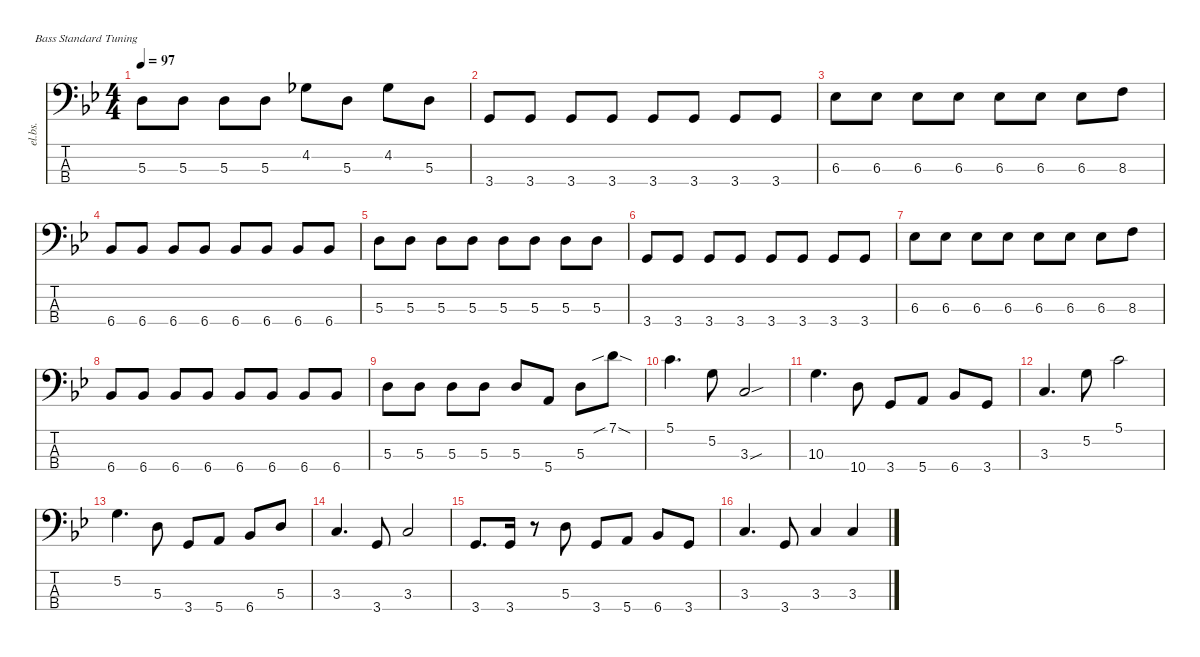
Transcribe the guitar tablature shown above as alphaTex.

\defaultSystemsLayout 4
\hideDynamics
\bracketExtendMode nobrackets
\otherSystemsTrackNameOrientation horizontal
\track ("Electric Bass" "el.bs.") {instrument electricbassfinger}
\staff {score tabs}
\tuning (G2 D2 A1 E1)
\ts (4 4)
\tempo 97
\clef f4
\ks bb
5.3.8{dy mp} 5.3.8 5.3.8 5.3.8 4.2.8 5.3.8 4.2.8 5.3.8 |
3.4.8{dy mf} 3.4.8 3.4.8 3.4.8 3.4.8 3.4.8 3.4.8 3.4.8 |
6.3.8 6.3.8 6.3.8 6.3.8 6.3.8 6.3.8 6.3.8 8.3.8 |
6.4.8 6.4.8 6.4.8 6.4.8 6.4.8 6.4.8 6.4.8 6.4.8 |
5.3.8 5.3.8 5.3.8 5.3.8 5.3.8 5.3.8 5.3.8 5.3.8 |
3.4.8 3.4.8 3.4.8 3.4.8 3.4.8 3.4.8 3.4.8 3.4.8 |
6.3.8 6.3.8 6.3.8 6.3.8 6.3.8 6.3.8 6.3.8 8.3.8 |
6.4.8 6.4.8 6.4.8 6.4.8 6.4.8 6.4.8 6.4.8 6.4.8 |
5.3.8 5.3.8 5.3.8 5.3.8 5.3.8 5.4.8 5.3.8 7.1{sib sod}.8 |
5.1.4{d} 5.2.8 3.3{sou}.2 |
10.3.4{d} 10.4.8 3.4.8 5.4.8 6.4.8 3.4.8 |
3.3.4{d} 5.2.8 5.1.2 |
5.2.4{d} 5.3.8 3.4.8 5.4.8 6.4.8 5.3.8 |
3.3.4{d} 3.4.8 3.3.2 |
3.4.8{d} 3.4.16 r.8 5.3.8 3.4.8 5.4.8 6.4.8 3.4.8 |
3.3.4{d} 3.4.8 3.3.4 3.3{sl}.4
